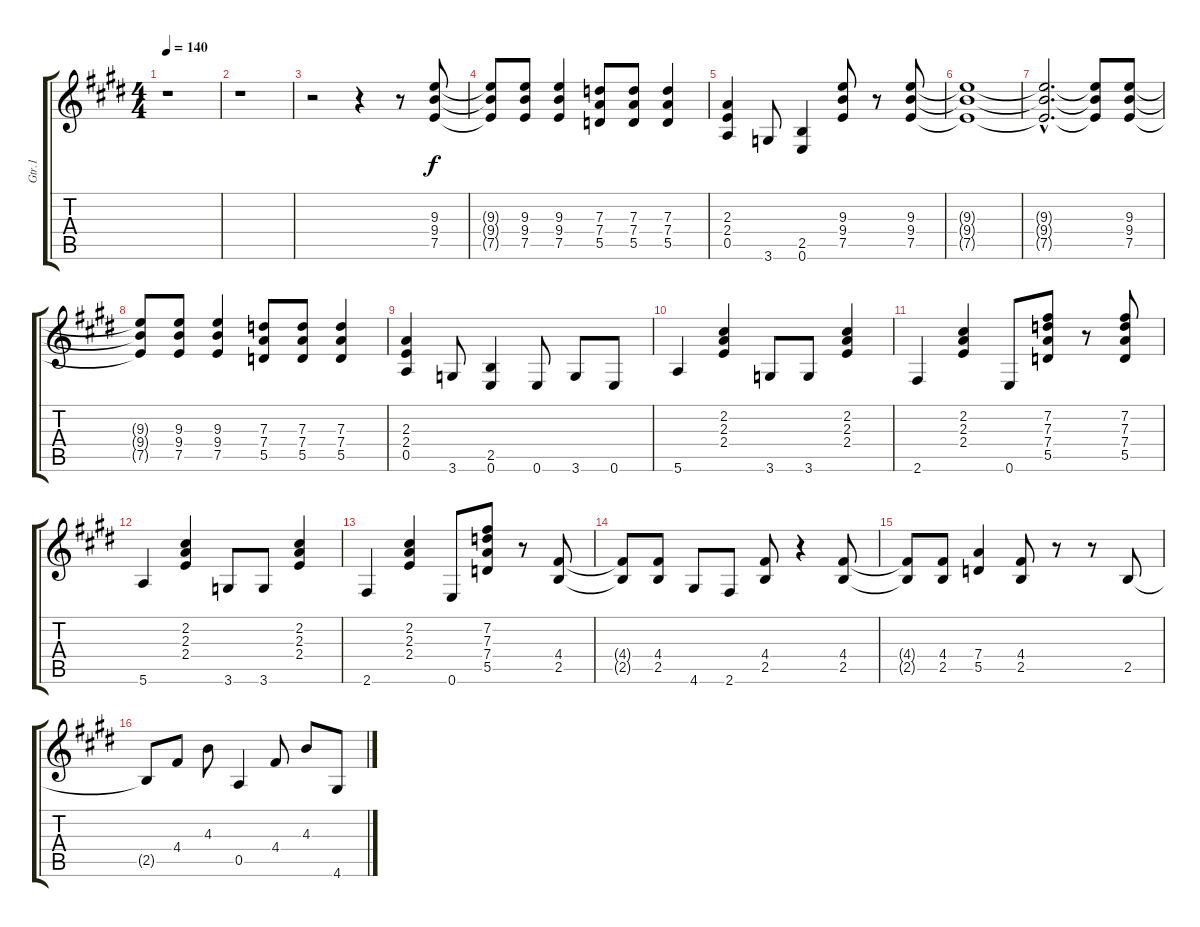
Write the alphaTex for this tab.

\track ("Gtr.1" "Gtr.1") {instrument distortionguitar}
\staff {score tabs}
\tuning (E4 B3 G3 D3 A2 E2) {hide}
\ts (4 4)
\tempo 140
\clef g2
\ks e
r.1{dy f instrument distortionguitar} |
r.1 |
r.2 r.4 r.8 (9.3 9.4 7.5).8 |
(9.3{t} 9.4{t} 7.5{t}).8 (9.3 9.4 7.5).8 (9.3 9.4 7.5).4 (7.3 7.4 5.5).8 (7.3 7.4 5.5).8 (7.3 7.4 5.5).4 |
(2.3 2.4 0.5).4 3.6.8 (2.5 0.6).4 (9.3 9.4 7.5).8 r.8 (9.3 9.4 7.5).8 |
(9.3{t} 9.4{t} 7.5{t}).1 |
(9.3{hac t} 9.4{hac t} 7.5{hac t}).2{d} (9.3{t} 9.4{t} 7.5{t}).8 (9.3 9.4 7.5).8 |
(9.3{t} 9.4{t} 7.5{t}).8 (9.3 9.4 7.5).8 (9.3 9.4 7.5).4 (7.3 7.4 5.5).8 (7.3 7.4 5.5).8 (7.3 7.4 5.5).4 |
(2.3 2.4 0.5).4 3.6.8 (2.5 0.6).4 0.6.8 3.6.8 0.6.8 |
5.6.4 (2.2 2.3 2.4).4 3.6.8 3.6.8 (2.2 2.3 2.4).4 |
2.6.4 (2.2 2.3 2.4).4 0.6.8 (7.2 7.3 7.4 5.5).8 r.8 (7.2 7.3 7.4 5.5).8 |
5.6.4 (2.2 2.3 2.4).4 3.6.8 3.6.8 (2.2 2.3 2.4).4 |
2.6.4 (2.2 2.3 2.4).4 0.6.8 (7.2 7.3 7.4 5.5).8 r.8 (4.4 2.5).8 |
(4.4{t} 2.5{t}).8 (4.4 2.5).8 4.6.8 2.6.8 (4.4 2.5).8 r.4 (4.4 2.5).8 |
(4.4{t} 2.5{t}).8 (4.4 2.5).8 (7.4 5.5).4 (4.4 2.5).8 r.8 r.8 2.5.8 |
2.5{t}.8 4.4.8 4.3.8 0.5.4 4.4.8 4.3.8 4.6.8
